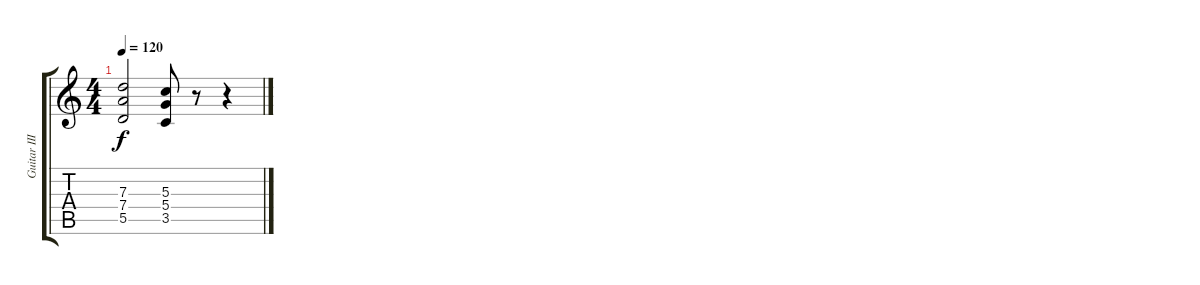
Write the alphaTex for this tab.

\track ("Guitar III" "Guitar III") {instrument overdrivenguitar}
\staff {score tabs}
\tuning (E4 B3 G3 D3 A2 E2) {hide}
\ts (4 4)
\tempo 120
\clef g2
\ks c
(7.3{t} 7.4{t} 5.5{t}).2{dy f} (5.3 5.4 3.5).8 r.8 r.4
